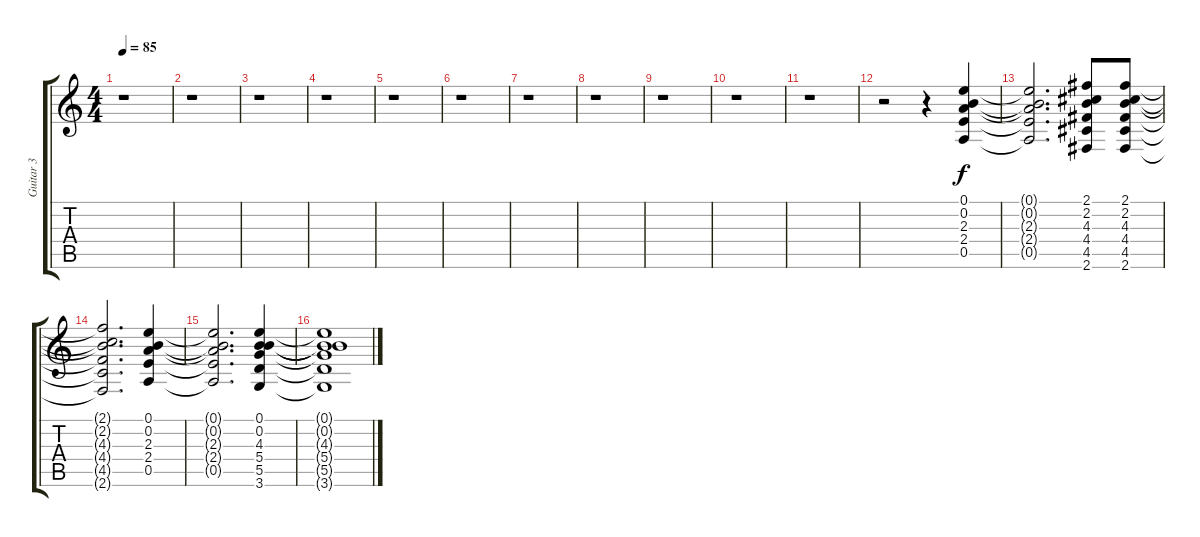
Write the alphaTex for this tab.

\track ("Guitar 3" "Guitar 3") {instrument electricguitarclean}
\staff {score tabs}
\tuning (E4 B3 G3 D3 A2 E2) {hide}
\ts (4 4)
\tempo 85
\clef g2
\ks c
r.1{dy f} |
r.1 |
r.1 |
r.1 |
r.1 |
r.1 |
r.1 |
r.1 |
r.1 |
r.1 |
r.1 |
r.2 r.4 (0.1 0.2 2.3 2.4 0.5).4 |
(0.1{t} 0.2{t} 2.3{t} 2.4{t} 0.5{t}).2{d} (2.1 2.2 4.3 4.4 4.5 2.6).8 (2.1 2.2 4.3 4.4 4.5 2.6).8 |
(2.1{t} 2.2{t} 4.3{t} 4.4{t} 4.5{t} 2.6{t}).2{d} (0.1 0.2 2.3 2.4 0.5).4 |
(0.1{t} 0.2{t} 2.3{t} 2.4{t} 0.5{t}).2{d} (0.1 0.2 4.3 5.4 5.5 3.6).4 |
(0.1{t} 0.2{t} 4.3{t} 5.4{t} 5.5{t} 3.6{t}).1
